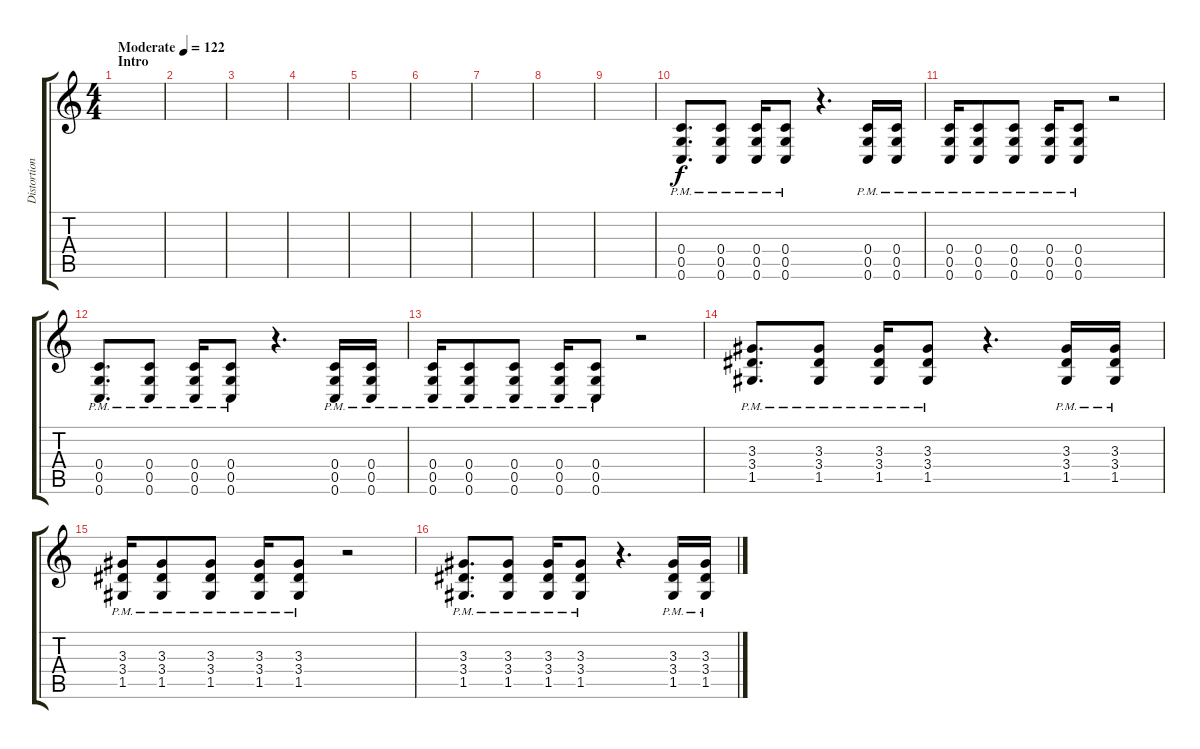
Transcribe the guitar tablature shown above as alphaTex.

\track ("Distortion guitar 01" "Distortion") {instrument overdrivenguitar}
\staff {score tabs}
\tuning (D4 A3 F3 C3 G2 C2) {hide}
\ts (4 4)
\section ("" "Intro")
\tempo (122 "Moderate")
\clef g2
\ks c
|
|
|
|
|
|
|
|
|
(0.4{pm} 0.5{pm} 0.6{pm}).8{d} (0.4{pm} 0.5{pm} 0.6{pm}).8 (0.4{pm} 0.5{pm} 0.6{pm}).16 (0.4{pm} 0.5{pm} 0.6{pm}).8 r.4{d} (0.4{pm} 0.5{pm} 0.6{pm}).16 (0.4{pm} 0.5{pm} 0.6{pm}).16 |
(0.4{pm} 0.5{pm} 0.6{pm}).16 (0.4{pm} 0.5{pm} 0.6{pm}).8 (0.4{pm} 0.5{pm} 0.6{pm}).8 (0.4{pm} 0.5{pm} 0.6{pm}).16 (0.4{pm} 0.5{pm} 0.6{pm}).8 r.2 |
(0.4{pm} 0.5{pm} 0.6{pm}).8{d} (0.4{pm} 0.5{pm} 0.6{pm}).8 (0.4{pm} 0.5{pm} 0.6{pm}).16 (0.4{pm} 0.5{pm} 0.6{pm}).8 r.4{d} (0.4{pm} 0.5{pm} 0.6{pm}).16 (0.4{pm} 0.5{pm} 0.6{pm}).16 |
(0.4{pm} 0.5{pm} 0.6{pm}).16 (0.4{pm} 0.5{pm} 0.6{pm}).8 (0.4{pm} 0.5{pm} 0.6{pm}).8 (0.4{pm} 0.5{pm} 0.6{pm}).16 (0.4{pm} 0.5{pm} 0.6{pm}).8 r.2 |
(3.3{pm} 3.4{pm} 1.5{pm}).8{d} (3.3{pm} 3.4{pm} 1.5{pm}).8 (3.3{pm} 3.4{pm} 1.5{pm}).16 (3.3{pm} 3.4{pm} 1.5{pm}).8 r.4{d} (3.3{pm} 3.4{pm} 1.5{pm}).16 (3.3{pm} 3.4{pm} 1.5{pm}).16 |
(3.3{pm} 3.4{pm} 1.5{pm}).16 (3.3{pm} 3.4{pm} 1.5{pm}).8 (3.3{pm} 3.4{pm} 1.5{pm}).8 (3.3{pm} 3.4{pm} 1.5{pm}).16 (3.3{pm} 3.4{pm} 1.5{pm}).8 r.2 |
(3.3{pm} 3.4{pm} 1.5{pm}).8{d} (3.3{pm} 3.4{pm} 1.5{pm}).8 (3.3{pm} 3.4{pm} 1.5{pm}).16 (3.3{pm} 3.4{pm} 1.5{pm}).8 r.4{d} (3.3{pm} 3.4{pm} 1.5{pm}).16 (3.3{pm} 3.4{pm} 1.5{pm}).16
